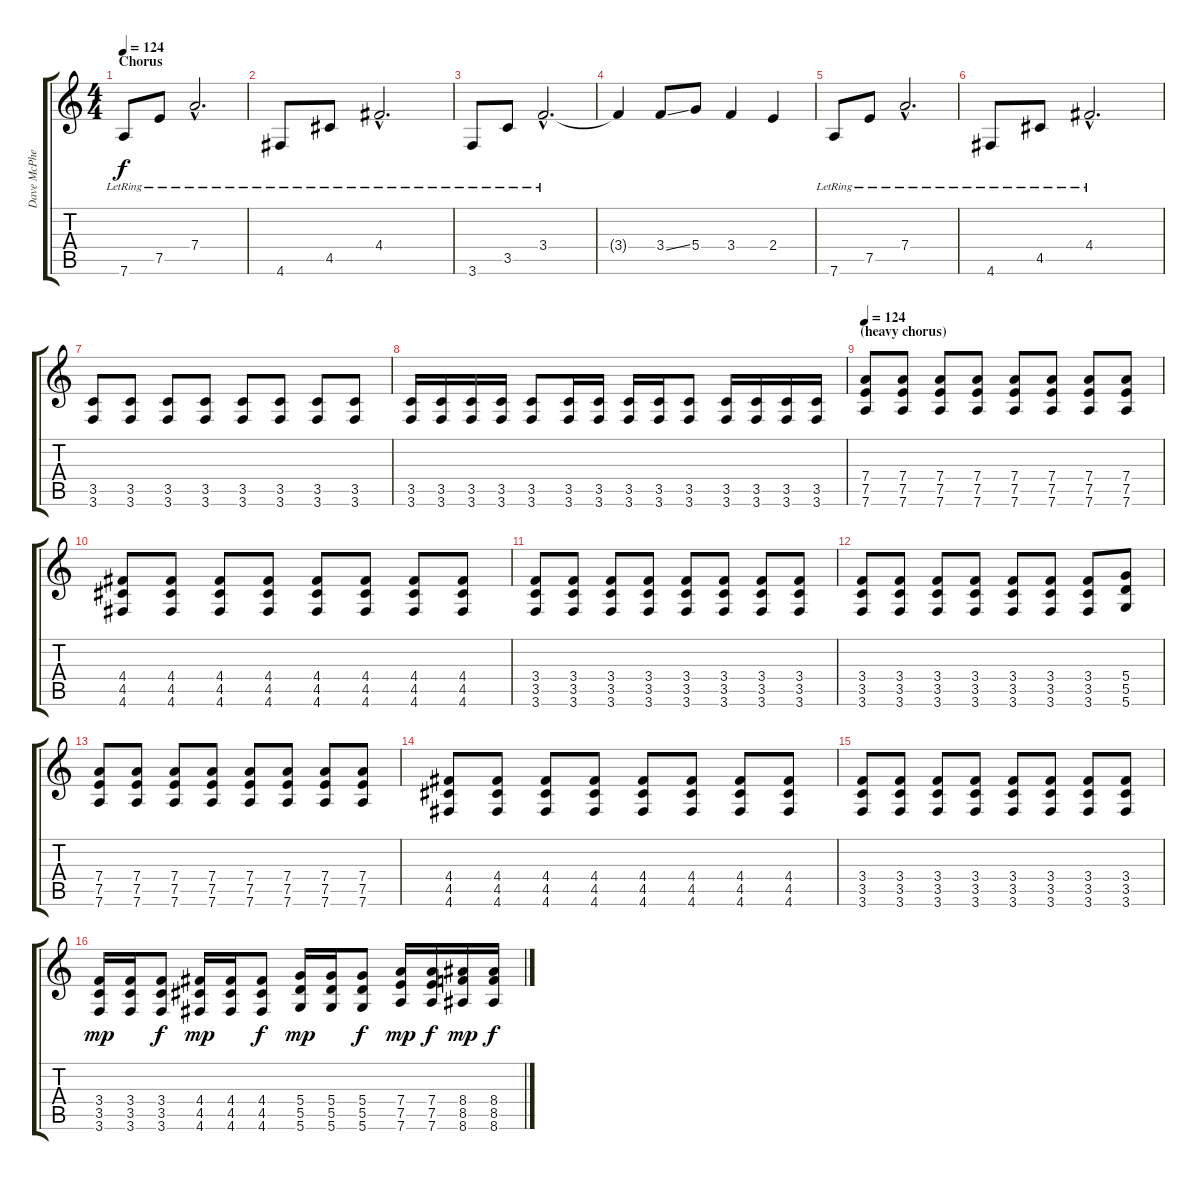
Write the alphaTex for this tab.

\track ("Dave McPherson - Guitar" "Dave McPhe") {instrument overdrivenguitar}
\staff {score tabs}
\tuning (E4 B3 G3 D3 A2 D2) {hide}
\ts (4 4)
\section ("" "Chorus")
\tempo 124
\clef g2
\ks c
7.6{lr}.8{dy f instrument electricguitarclean} 7.5{lr}.8 7.4{hac lr}.2{d} |
4.6{lr}.8 4.5{lr}.8 4.4{hac lr}.2{d} |
3.6{lr}.8 3.5{lr}.8 3.4{hac lr}.2{d} |
3.4{t}.4 3.4{ss}.8 5.4.8 3.4.4 2.4.4 |
7.6{lr}.8 7.5{lr}.8 7.4{hac lr}.2{d} |
4.6{lr}.8 4.5{lr}.8 4.4{hac lr}.2{d} |
(3.5 3.6).8{instrument distortionguitar} (3.5 3.6).8 (3.5 3.6).8 (3.5 3.6).8 (3.5 3.6).8 (3.5 3.6).8 (3.5 3.6).8 (3.5 3.6).8 |
(3.5 3.6).16 (3.5 3.6).16 (3.5 3.6).16 (3.5 3.6).16 (3.5 3.6).8 (3.5 3.6).16 (3.5 3.6).16 (3.5 3.6).16 (3.5 3.6).16 (3.5 3.6).8 (3.5 3.6).16 (3.5 3.6).16 (3.5 3.6).16 (3.5 3.6).16 |
\section ("" "(heavy chorus)")
\tempo 124
(7.4 7.5 7.6).8 (7.4 7.5 7.6).8 (7.4 7.5 7.6).8 (7.4 7.5 7.6).8 (7.4 7.5 7.6).8 (7.4 7.5 7.6).8 (7.4 7.5 7.6).8 (7.4 7.5 7.6).8 |
(4.4 4.5 4.6).8 (4.4 4.5 4.6).8 (4.4 4.5 4.6).8 (4.4 4.5 4.6).8 (4.4 4.5 4.6).8 (4.4 4.5 4.6).8 (4.4 4.5 4.6).8 (4.4 4.5 4.6).8 |
(3.4 3.5 3.6).8 (3.4 3.5 3.6).8 (3.4 3.5 3.6).8 (3.4 3.5 3.6).8 (3.4 3.5 3.6).8 (3.4 3.5 3.6).8 (3.4 3.5 3.6).8 (3.4 3.5 3.6).8 |
(3.4 3.5 3.6).8 (3.4 3.5 3.6).8 (3.4 3.5 3.6).8 (3.4 3.5 3.6).8 (3.4 3.5 3.6).8 (3.4 3.5 3.6).8 (3.4 3.5 3.6).8 (5.4 5.5 5.6).8 |
(7.4 7.5 7.6).8 (7.4 7.5 7.6).8 (7.4 7.5 7.6).8 (7.4 7.5 7.6).8 (7.4 7.5 7.6).8 (7.4 7.5 7.6).8 (7.4 7.5 7.6).8 (7.4 7.5 7.6).8 |
(4.4 4.5 4.6).8 (4.4 4.5 4.6).8 (4.4 4.5 4.6).8 (4.4 4.5 4.6).8 (4.4 4.5 4.6).8 (4.4 4.5 4.6).8 (4.4 4.5 4.6).8 (4.4 4.5 4.6).8 |
(3.4 3.5 3.6).8 (3.4 3.5 3.6).8 (3.4 3.5 3.6).8 (3.4 3.5 3.6).8 (3.4 3.5 3.6).8 (3.4 3.5 3.6).8 (3.4 3.5 3.6).8 (3.4 3.5 3.6).8 |
(3.4 3.5 3.6).16{dy mp} (3.4 3.5 3.6).16 (3.4 3.5 3.6).8{dy f} (4.4 4.5 4.6).16{dy mp} (4.4 4.5 4.6).16 (4.4 4.5 4.6).8{dy f} (5.4 5.5 5.6).16{dy mp} (5.4 5.5 5.6).16 (5.4 5.5 5.6).8{dy f} (7.4 7.5 7.6).16{dy mp} (7.4 7.5 7.6).16{dy f} (8.4 8.5 8.6).16{dy mp} (8.4 8.5 8.6).16{dy f}
